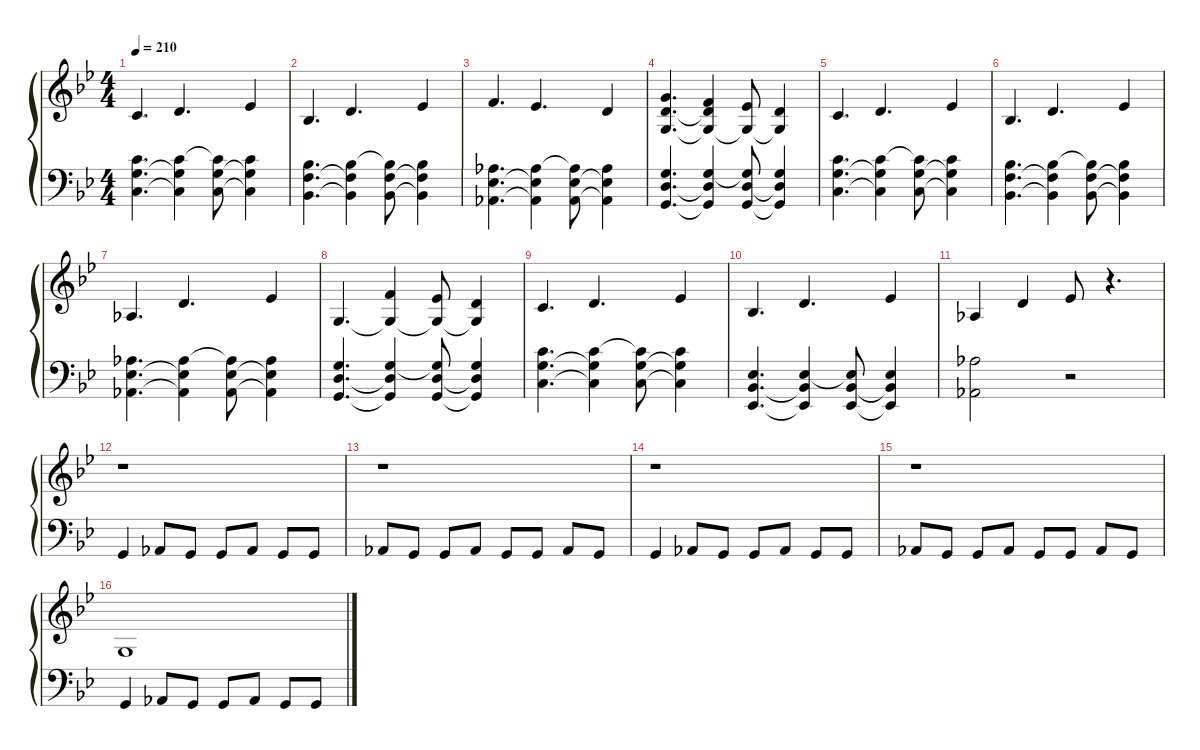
\hideDynamics
\bracketExtendMode groupsimilarinstruments
\singleTrackTrackNamePolicy hidden
\firstSystemTrackNameOrientation horizontal
\otherSystemsTrackNameOrientation horizontal
\extendBarLines
\track ("Acoustic Piano" "pno.") {instrument acousticgrandpiano}
\staff {score}
\tuning (E4 B3 G3 D3 A2 E2)
\ts (4 4)
\tempo 210
\clef g2
\ks gminor
1.2{acc forcenatural}.4{d dy f} 3.2{acc forcenatural}.4{d} 4.2{acc b}.4{dy ff} |
3.3{acc b}.4{d} 3.2{acc forcenatural}.4{d dy f} 4.2{acc b}.4{dy ff} |
1.1{acc forcenatural}.4{d} 8.3{acc b}.4{d dy f} 7.3{acc forcenatural}.4{dy ff} |
(3.2{acc forcenatural} 3.1{acc forcenatural} 0.3{acc forcenatural}).4{d dy f} (1.1{acc forcenatural} 3.2{t acc forcenatural} 0.3{t acc forcenatural}).4{dy ff} (4.2{acc b} 0.3{t acc forcenatural}).8 (3.2{acc forcenatural} 0.3{t acc forcenatural}).4{dy f} |
1.2{acc forcenatural}.4{d} 3.2{acc forcenatural}.4{d} 4.2{acc b}.4{dy ff} |
3.3{acc b}.4{d} 3.2{acc forcenatural}.4{d dy f} 4.2{acc b}.4{dy ff} |
1.3{acc b}.4{d} 3.2{acc forcenatural}.4{d dy f} 4.2{acc b}.4{dy ff} |
0.3{acc forcenatural}.4{d dy f} (1.1{acc forcenatural} 0.3{t acc forcenatural}).4{dy ff} (4.2{acc b} 0.3{t acc forcenatural}).8 (3.2{acc forcenatural} 0.3{t acc forcenatural}).4{dy f} |
1.2{acc forcenatural}.4{d} 3.2{acc forcenatural}.4{d} 4.2{acc b}.4{dy ff} |
3.3{acc b}.4{d} 3.2{acc forcenatural}.4{d dy f} 4.2{acc b}.4{dy ff} |
1.3{acc b}.4{dy mf} 3.2{acc forcenatural}.4{dy f} 4.2{acc b}.8{dy fff} r.4{d} |
r.1 |
r.1 |
r.1 |
r.1 |
0.3{acc forcenatural}.1{dy mp}
\staff {score}
\tuning (G2 D2 A1 E1 B0)
\clef f4
\ottava regular
\simile none
\ks gminor
(15.3{acc forcenatural} 13.5{acc forcenatural} 5.2{acc forcenatural}).4{d ot 8vb dy ff} (5.1{acc forcenatural} 13.5{t acc forcenatural} 5.2{t acc forcenatural}).4{ot 8vb dy f} (8.4{acc forcenatural} 5.2{acc forcenatural} 5.1{t acc forcenatural}).8{ot 8vb dy mp} (5.1{acc forcenatural} 5.2{t acc forcenatural} 8.4{t acc forcenatural}).4{ot 8vb dy f} |
(13.3{acc b} 11.5{acc b} 3.2{acc forcenatural}).4{d ot 8vb dy ff} (3.1{acc b} 11.5{t acc b} 3.2{t acc forcenatural}).4{ot 8vb dy f} (6.4{acc b} 3.2{acc forcenatural} 3.1{t acc b}).8{ot 8vb dy mp} (3.1{acc b} 3.2{t acc forcenatural} 6.4{t acc b}).4{ot 8vb dy f} |
(11.3{acc b} 9.5{acc b} 1.2{acc b}).4{d ot 8vb dy ff} (1.1{acc b} 9.5{t acc b} 1.2{t acc b}).4{ot 8vb dy f} (4.4{acc b} 1.2{acc b} 1.1{t acc b}).8{ot 8vb dy mp} (1.1{acc b} 1.2{t acc b} 4.4{t acc b}).4{ot 8vb dy f} |
(10.3{acc forcenatural} 8.5{acc forcenatural} 0.2{acc forcenatural}).4{d ot 8vb dy ff} (0.1{acc forcenatural} 8.5{t acc forcenatural} 0.2{t acc forcenatural}).4{ot 8vb dy f} (3.4{acc forcenatural} 0.2{acc forcenatural} 0.1{t acc forcenatural}).8{ot 8vb dy mp} (0.1{acc forcenatural} 0.2{t acc forcenatural} 3.4{t acc forcenatural}).4{ot 8vb dy f} |
(15.3{acc forcenatural} 13.5{acc forcenatural} 5.2{acc forcenatural}).4{d ot 8vb dy ff} (5.1{acc forcenatural} 13.5{t acc forcenatural} 5.2{t acc forcenatural}).4{ot 8vb dy f} (8.4{acc forcenatural} 5.2{acc forcenatural} 5.1{t acc forcenatural}).8{ot 8vb dy mp} (5.1{acc forcenatural} 5.2{t acc forcenatural} 8.4{t acc forcenatural}).4{ot 8vb dy f} |
(13.3{acc b} 11.5{acc b} 3.2{acc forcenatural}).4{d ot 8vb dy ff} (3.1{acc b} 11.5{t acc b} 3.2{t acc forcenatural}).4{ot 8vb dy f} (6.4{acc b} 3.2{acc forcenatural} 3.1{t acc b}).8{ot 8vb dy mp} (3.1{acc b} 3.2{t acc forcenatural} 6.4{t acc b}).4{ot 8vb dy f} |
(11.3{acc b} 9.5{acc b} 1.2{acc b}).4{d ot 8vb dy ff} (1.1{acc b} 9.5{t acc b} 1.2{t acc b}).4{ot 8vb dy f} (4.4{acc b} 1.2{acc b} 1.1{t acc b}).8{ot 8vb dy mp} (1.1{acc b} 1.2{t acc b} 4.4{t acc b}).4{ot 8vb dy f} |
(10.3{acc forcenatural} 8.5{acc forcenatural} 0.2{acc forcenatural}).4{d ot 8vb dy ff} (0.1{acc forcenatural} 8.5{t acc forcenatural} 0.2{t acc forcenatural}).4{ot 8vb dy f} (3.4{acc forcenatural} 0.2{acc forcenatural} 0.1{t acc forcenatural}).8{ot 8vb dy mp} (0.1{acc forcenatural} 0.2{t acc forcenatural} 3.4{t acc forcenatural}).4{ot 8vb dy f} |
(15.3{acc forcenatural} 13.5{acc forcenatural} 5.2{acc forcenatural}).4{d ot 8vb dy ff} (5.1{acc forcenatural} 13.5{t acc forcenatural} 5.2{t acc forcenatural}).4{ot 8vb dy f} (8.4{acc forcenatural} 5.2{acc forcenatural} 5.1{t acc forcenatural}).8{ot 8vb dy mp} (5.1{acc forcenatural} 5.2{t acc forcenatural} 8.4{t acc forcenatural}).4{ot 8vb dy f} |
(1.2{acc b} 4.5{acc b} 1.3{acc b}).4{d ot 8vb} (1.2{acc b} 4.5{t acc b} 1.3{t acc b}).4{ot 8vb} (4.5{acc b} 1.3{acc b} 1.2{t acc b}).8{ot 8vb dy mf} (1.2{acc b} 1.3{t acc b} 4.5{t acc b}).4{ot 8vb dy f} |
(9.5{acc b} 11.3{acc b}).2{ot 8vb dy mf} r.2 |
0.1{acc forcenatural}.4{dy mp} 1.1{acc b}.8{dy mf} 0.1{acc forcenatural}.8{dy mp} 0.1{acc forcenatural}.8{dy mf} 1.1{acc b}.8 0.1{acc forcenatural}.8 0.1{acc forcenatural}.8 |
1.1{acc b}.8{dy f} 0.1{acc forcenatural}.8 0.1{acc forcenatural}.8 1.1{acc b}.8{dy mf} 0.1{acc forcenatural}.8 0.1{acc forcenatural}.8{dy f} 1.1{acc b}.8{dy mf} 0.1{acc forcenatural}.8{dy mp} |
0.1{acc forcenatural}.4{dy mf beam Up} 1.1{acc b}.8 0.1{acc forcenatural}.8{dy mp beam Up} 0.1{acc forcenatural}.8{beam Up} 1.1{acc b}.8{dy mf} 0.1{acc forcenatural}.8{beam Up} 0.1{acc forcenatural}.8{dy f beam Up} |
1.1{acc b}.8{dy mf} 0.1{acc forcenatural}.8{beam Up} 0.1{acc forcenatural}.8{dy f beam Up} 1.1{acc b}.8 0.1{acc forcenatural}.8{beam Up} 0.1{acc forcenatural}.8{beam Up} 1.1{acc b}.8 0.1{acc forcenatural}.8{dy mf beam Up} |
0.1{acc forcenatural}.4{dy mp} 1.1{acc b}.8{dy mf} 0.1{acc forcenatural}.8{dy mp} 0.1{acc forcenatural}.8{dy mf} 1.1{acc b}.8 0.1{acc forcenatural}.8 0.1{acc forcenatural}.8
